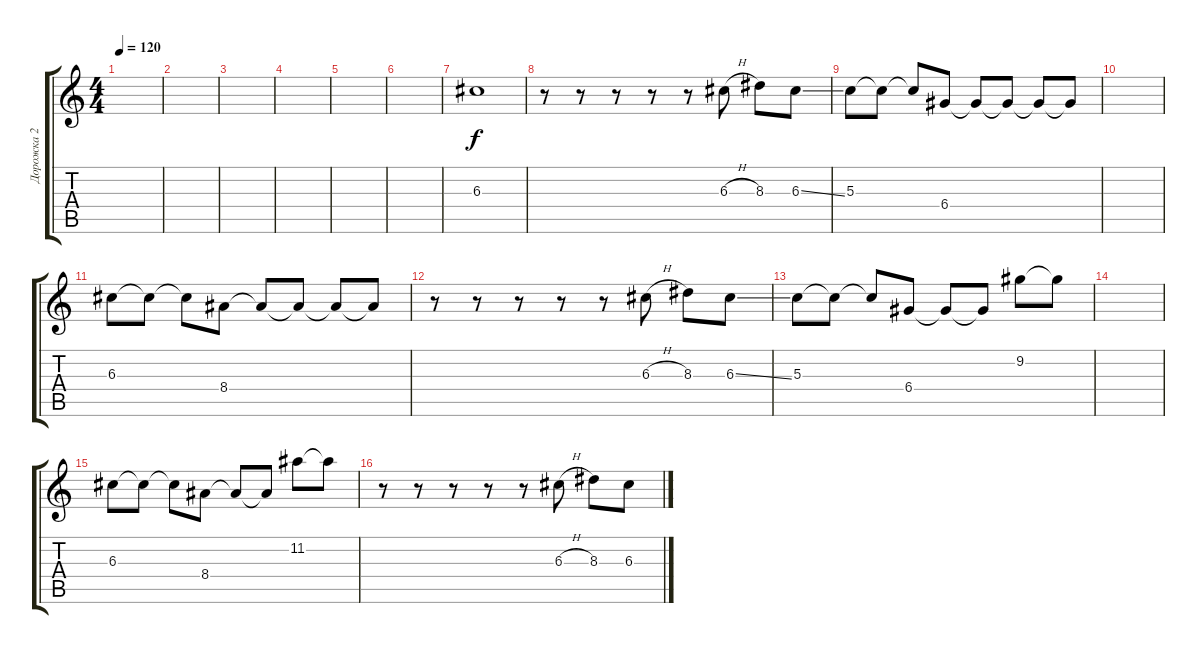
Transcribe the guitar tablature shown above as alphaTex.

\track ("Дорожка 2" "Дорожка 2") {instrument electricguitarjazz}
\staff {score tabs}
\tuning (E4 B3 G3 D3 A2 E2) {hide}
\ts (4 4)
\tempo 120
\clef g2
\ks c
|
|
|
|
|
|
6.3.1 |
r.8 r.8 r.8 r.8 r.8 6.3{h}.8 8.3.8 6.3{ss}.8 |
5.3.8 5.3{t}.8 5.3{t}.8 6.4.8 6.4{t}.8 6.4{t}.8 6.4{t}.8 6.4{t}.8 |
|
6.3.8 6.3{t}.8 6.3{t}.8 8.4.8 8.4{t}.8 8.4{t}.8 8.4{t}.8 8.4{t}.8 |
r.8 r.8 r.8 r.8 r.8 6.3{h}.8 8.3.8 6.3{ss}.8 |
5.3.8 5.3{t}.8 5.3{t}.8 6.4.8 6.4{t}.8 6.4{t}.8 9.2.8 9.2{t}.8 |
|
6.3.8 6.3{t}.8 6.3{t}.8 8.4.8 8.4{t}.8 8.4{t}.8 11.2.8 11.2{t}.8 |
r.8 r.8 r.8 r.8 r.8 6.3{h}.8 8.3.8 6.3{ss}.8
